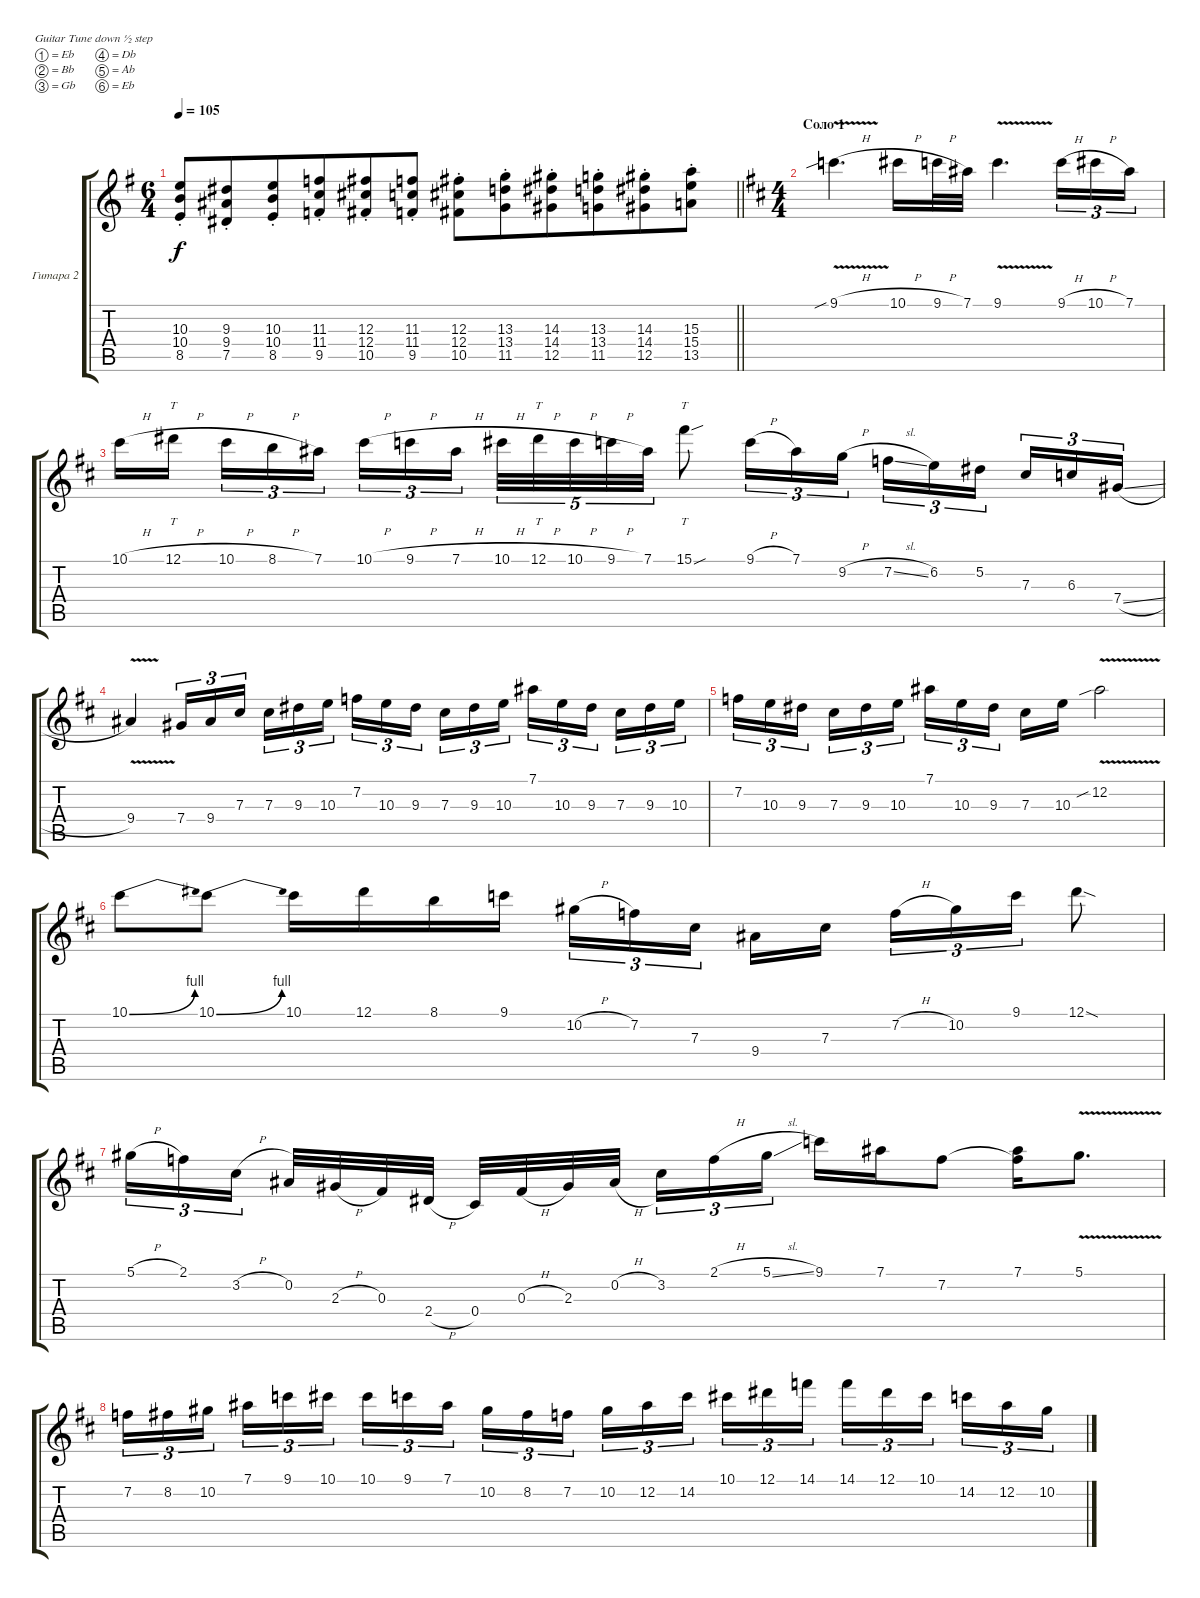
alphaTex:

\bracketExtendMode groupsimilarinstruments
\firstSystemTrackNameMode fullname
\otherSystemsTrackNameMode fullname
\firstSystemTrackNameOrientation horizontal
\otherSystemsTrackNameOrientation horizontal
\chordDiagramsInScore
\track ("Гитара 2" "E-Gt") {instrument distortionguitar}
\staff {score tabs}
\tuning (Eb4 Bb3 Gb3 Db3 Ab2 Eb2)
\ts (6 4)
\beaming (8 6 6)
\tempo 105
\clef g2
\barLineRight lightlight
\ks eminor
(10.3{st} 10.4{st} 8.5{st}).8{dy f} (9.3{st} 9.4{st} 7.5{st}).8 (10.3{st} 10.4{st} 8.5{st}).8 (11.3{st} 11.4{st} 9.5{st}).8 (12.3{st} 12.4{st} 10.5{st}).8 (11.3{st} 11.4{st} 9.5{st}).8 (12.3{st} 12.4{st} 10.5{st}).8 (13.3{st} 13.4{st} 11.5{st}).8 (14.3{st} 14.4{st} 12.5{st}).8 (13.3{st} 13.4{st} 11.5{st}).8 (14.3{st} 14.4{st} 12.5{st}).8 (15.3{st} 15.4{st} 13.5{st}).8 |
\ts (4 4)
\beaming (8 2 2 2 2)
\section ("" "Соло 1")
\ks bminor
9.1{v sib h}.4{d} 10.1{h}.16 9.1{h}.32 7.1.32 9.1{v}.4{d} 9.1{h}.16{tu (3 2)} 10.1{h}.16{tu (3 2)} 7.1.16{tu (3 2)} |
10.1{h}.16 12.1{h}.16{tt} 10.1{h}.16{tu (3 2)} 8.1{h}.16{tu (3 2)} 7.1.16{tu (3 2)} 10.1{h}.16{tu (3 2)} 9.1{h}.16{tu (3 2)} 7.1{h}.16{tu (3 2)} 10.1{h}.32{tu (5 4)} 12.1{h}.32{tt tu (5 4)} 10.1{h}.32{tu (5 4)} 9.1{h}.32{tu (5 4)} 7.1.32{tu (5 4)} 15.1{sou}.8{tt} 9.1{h}.16{tu (3 2)} 7.1.16{tu (3 2)} 9.2{h}.16{tu (3 2)} 7.2{sl}.16{tu (3 2)} 6.2.16{tu (3 2)} 5.2.16{tu (3 2)} 7.3.16{tu (3 2)} 6.3.16{tu (3 2)} 7.4{sl}.16{tu (3 2)} |
9.4{v}.4 7.4.16{tu (3 2)} 9.4.16{tu (3 2)} 7.3.16{tu (3 2)} 7.3.16{tu (3 2)} 9.3.16{tu (3 2)} 10.3.16{tu (3 2)} 7.2.16{tu (3 2)} 10.3.16{tu (3 2)} 9.3.16{tu (3 2)} 7.3.16{tu (3 2)} 9.3.16{tu (3 2)} 10.3.16{tu (3 2)} 7.1.16{tu (3 2)} 10.3.16{tu (3 2)} 9.3.16{tu (3 2)} 7.3.16{tu (3 2)} 9.3.16{tu (3 2)} 10.3.16{tu (3 2)} |
7.2.16{tu (3 2)} 10.3.16{tu (3 2)} 9.3.16{tu (3 2)} 7.3.16{tu (3 2)} 9.3.16{tu (3 2)} 10.3.16{tu (3 2)} 7.1.16{tu (3 2)} 10.3.16{tu (3 2)} 9.3.16{tu (3 2)} 7.3.16 10.3.16 12.2{v sib}.2 |
10.1{be (bend 0 0 60 4)}.8 10.1{be (bend 0 0 60 4)}.8 10.1.16 12.1.16 8.1.16 9.1.16 10.2{h}.16{tu (3 2)} 7.2.16{tu (3 2)} 7.3.16{tu (3 2)} 9.4.16 7.3.16 7.2{h}.16{tu (3 2)} 10.2.16{tu (3 2)} 9.1.16{tu (3 2)} 12.1{sod}.8 |
5.1{h}.16{tu (3 2)} 2.1.16{tu (3 2)} 3.2{h}.16{tu (3 2)} 0.2.32 2.3{h}.32 0.3.32 2.4{h}.32 0.4.32 0.3{h}.32 2.3.32 0.2{h}.32 3.2.16{tu (3 2)} 2.1{h}.16{tu (3 2)} 5.1{sl}.16{tu (3 2)} 9.1.16 7.1.16 7.2.8 (7.1 7.2{t}).16 5.1{v}.8{d} |
7.2.16{tu (3 2)} 8.2.16{tu (3 2)} 10.2.16{tu (3 2)} 7.1.16{tu (3 2)} 9.1.16{tu (3 2)} 10.1.16{tu (3 2)} 10.1.16{tu (3 2)} 9.1.16{tu (3 2)} 7.1.16{tu (3 2)} 10.2.16{tu (3 2)} 8.2.16{tu (3 2)} 7.2.16{tu (3 2)} 10.2.16{tu (3 2)} 12.2.16{tu (3 2)} 14.2.16{tu (3 2)} 10.1.16{tu (3 2)} 12.1.16{tu (3 2)} 14.1.16{tu (3 2)} 14.1.16{tu (3 2)} 12.1.16{tu (3 2)} 10.1.16{tu (3 2)} 14.2.16{tu (3 2)} 12.2.16{tu (3 2)} 10.2.16{tu (3 2)}
